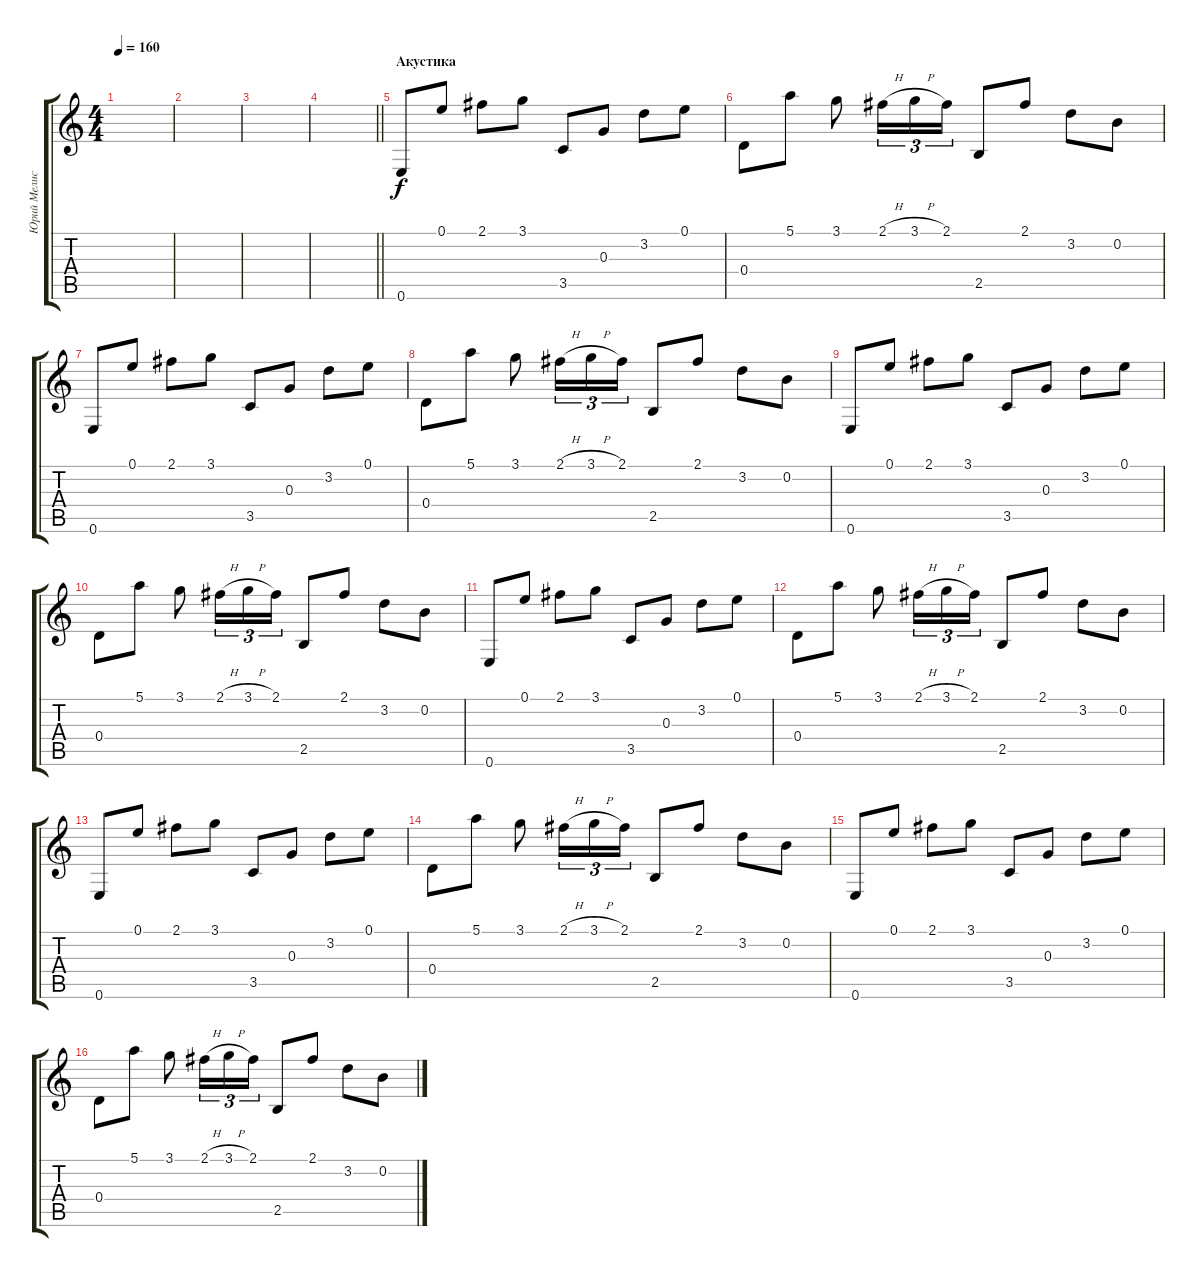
\track ("Юрий Мелисов" "Юрий Мелис") {instrument acousticguitarsteel}
\staff {score tabs}
\tuning (E4 B3 G3 D3 A2 E2) {hide}
\ts (4 4)
\tempo 160
\clef g2
\ks c
|
|
|
\barLineRight lightlight
|
\section ("" "Акустика")
0.6.8 0.1.8 2.1.8 3.1.8 3.5.8 0.3.8 3.2.8 0.1.8 |
0.4.8 5.1.8 3.1.8 2.1{h}.16{tu (3 2)} 3.1{h}.16{tu (3 2)} 2.1.16{tu (3 2)} 2.5.8 2.1.8 3.2.8 0.2.8 |
0.6.8 0.1.8 2.1.8 3.1.8 3.5.8 0.3.8 3.2.8 0.1.8 |
0.4.8 5.1.8 3.1.8 2.1{h}.16{tu (3 2)} 3.1{h}.16{tu (3 2)} 2.1.16{tu (3 2)} 2.5.8 2.1.8 3.2.8 0.2.8 |
0.6.8 0.1.8 2.1.8 3.1.8 3.5.8 0.3.8 3.2.8 0.1.8 |
0.4.8 5.1.8 3.1.8 2.1{h}.16{tu (3 2)} 3.1{h}.16{tu (3 2)} 2.1.16{tu (3 2)} 2.5.8 2.1.8 3.2.8 0.2.8 |
0.6.8 0.1.8 2.1.8 3.1.8 3.5.8 0.3.8 3.2.8 0.1.8 |
0.4.8 5.1.8 3.1.8 2.1{h}.16{tu (3 2)} 3.1{h}.16{tu (3 2)} 2.1.16{tu (3 2)} 2.5.8 2.1.8 3.2.8 0.2.8 |
0.6.8 0.1.8 2.1.8 3.1.8 3.5.8 0.3.8 3.2.8 0.1.8 |
0.4.8 5.1.8 3.1.8 2.1{h}.16{tu (3 2)} 3.1{h}.16{tu (3 2)} 2.1.16{tu (3 2)} 2.5.8 2.1.8 3.2.8 0.2.8 |
0.6.8 0.1.8 2.1.8 3.1.8 3.5.8 0.3.8 3.2.8 0.1.8 |
0.4.8 5.1.8 3.1.8 2.1{h}.16{tu (3 2)} 3.1{h}.16{tu (3 2)} 2.1.16{tu (3 2)} 2.5.8 2.1.8 3.2.8 0.2.8
